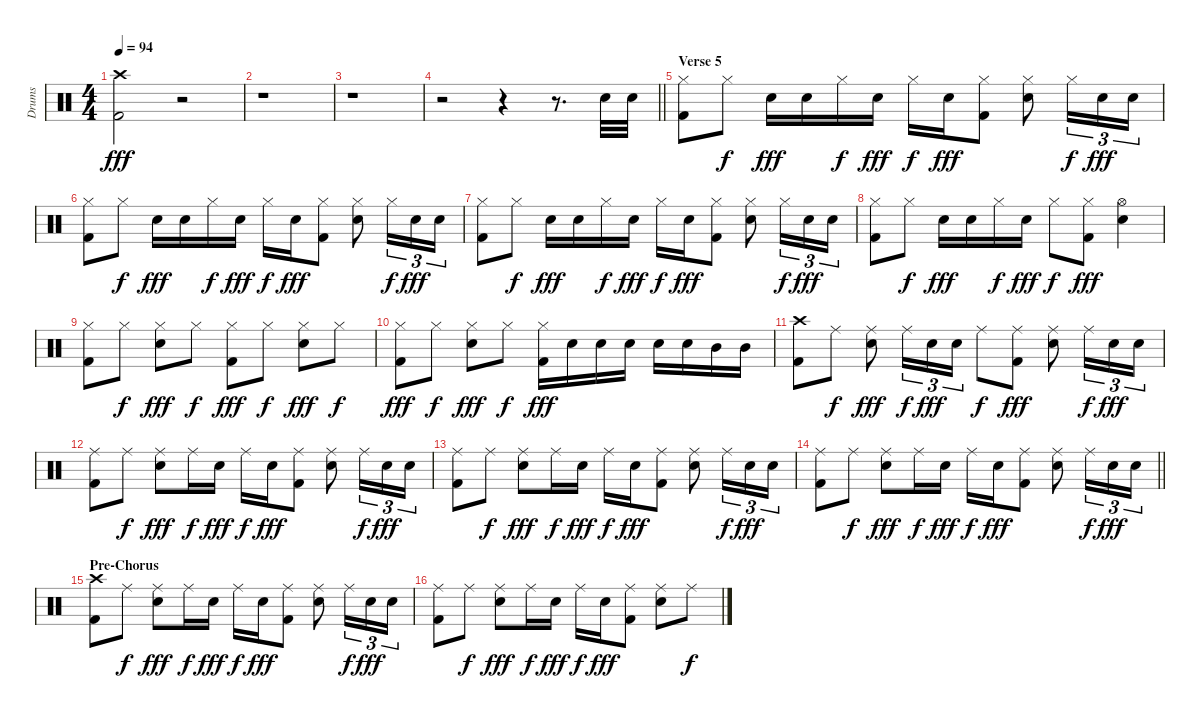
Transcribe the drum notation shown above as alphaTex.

\track ("Drums" "Drums") {instrument percussion}
\staff {score}
\articulation defaults
\ts (4 4)
\tempo 94
\clef neutral
\ks c
("Crash high (hit)" "Kick (hit) 2").2{dy fff} r.2 |
r.1 |
r.1 |
\barLineRight lightlight
r.2 r.4 r.8{d} "Electric Snare (hit)".32 "Electric Snare (hit)".32 |
\section ("" "Verse 5")
("Hi-Hat (closed)" "Kick (hit) 2").8 "Hi-Hat (closed)".8{dy f} "Electric Snare (hit)".16{dy fff} "Electric Snare (hit)".16 "Hi-Hat (closed)".16{dy f} "Electric Snare (hit)".16{dy fff} "Hi-Hat (closed)".16{dy f} "Electric Snare (hit)".16{dy fff} ("Hi-Hat (closed)" "Kick (hit) 2").8 ("Hi-Hat (closed)" "Electric Snare (hit)").8 "Hi-Hat (closed)".16{tu (3 2) dy f} "Electric Snare (hit)".16{tu (3 2) dy fff} "Electric Snare (hit)".16{tu (3 2)} |
("Hi-Hat (closed)" "Kick (hit) 2").8 "Hi-Hat (closed)".8{dy f} "Electric Snare (hit)".16{dy fff} "Electric Snare (hit)".16 "Hi-Hat (closed)".16{dy f} "Electric Snare (hit)".16{dy fff} "Hi-Hat (closed)".16{dy f} "Electric Snare (hit)".16{dy fff} ("Hi-Hat (closed)" "Kick (hit) 2").8 ("Hi-Hat (closed)" "Electric Snare (hit)").8 "Hi-Hat (closed)".16{tu (3 2) dy f} "Electric Snare (hit)".16{tu (3 2) dy fff} "Electric Snare (hit)".16{tu (3 2)} |
("Hi-Hat (closed)" "Kick (hit) 2").8 "Hi-Hat (closed)".8{dy f} "Electric Snare (hit)".16{dy fff} "Electric Snare (hit)".16 "Hi-Hat (closed)".16{dy f} "Electric Snare (hit)".16{dy fff} "Hi-Hat (closed)".16{dy f} "Electric Snare (hit)".16{dy fff} ("Hi-Hat (closed)" "Kick (hit) 2").8 ("Hi-Hat (closed)" "Electric Snare (hit)").8 "Hi-Hat (closed)".16{tu (3 2) dy f} "Electric Snare (hit)".16{tu (3 2) dy fff} "Electric Snare (hit)".16{tu (3 2)} |
("Hi-Hat (closed)" "Kick (hit) 2").8 "Hi-Hat (closed)".8{dy f} "Electric Snare (hit)".16{dy fff} "Electric Snare (hit)".16 "Hi-Hat (closed)".16{dy f} "Electric Snare (hit)".16{dy fff} "Hi-Hat (closed)".8{dy f} ("Hi-Hat (closed)" "Kick (hit) 2").8{dy fff} ("Hi-Hat (open)" "Electric Snare (hit)").4 |
("Hi-Hat (closed)" "Kick (hit) 2").8 "Hi-Hat (closed)".8{dy f} ("Hi-Hat (closed)" "Electric Snare (hit)").8{dy fff} "Hi-Hat (closed)".8{dy f} ("Hi-Hat (closed)" "Kick (hit) 2").8{dy fff} "Hi-Hat (closed)".8{dy f} ("Hi-Hat (closed)" "Electric Snare (hit)").8{dy fff} "Hi-Hat (closed)".8{dy f} |
("Hi-Hat (closed)" "Kick (hit) 2").8{dy fff} "Hi-Hat (closed)".8{dy f} ("Hi-Hat (closed)" "Electric Snare (hit)").8{dy fff} "Hi-Hat (closed)".8{dy f} ("Hi-Hat (closed)" "Kick (hit) 2").16{dy fff} "Electric Snare (hit)".16 "Electric Snare (hit)".16 "Electric Snare (hit)".16 "Electric Snare (hit)".16 "Electric Snare (hit)".16 "Mid Tom (hit)".16 "Mid Tom (hit)".16 |
("Crash high (hit)" "Kick (hit) 2").8 "Ride (middle)".8{dy f} ("Ride (middle)" "Electric Snare (hit)").8{dy fff} "Ride (middle)".16{tu (3 2) dy f} "Electric Snare (hit)".16{tu (3 2) dy fff} "Electric Snare (hit)".16{tu (3 2)} "Ride (middle)".8{dy f} ("Ride (middle)" "Kick (hit) 2").8{dy fff} ("Ride (middle)" "Electric Snare (hit)").8 "Ride (middle)".16{tu (3 2) dy f} "Electric Snare (hit)".16{tu (3 2) dy fff} "Electric Snare (hit)".16{tu (3 2)} |
("Ride (middle)" "Kick (hit) 2").8 "Ride (middle)".8{dy f} ("Ride (middle)" "Electric Snare (hit)").8{dy fff} "Ride (middle)".16{dy f} "Electric Snare (hit)".16{dy fff} "Ride (middle)".16{dy f} "Electric Snare (hit)".16{dy fff} ("Ride (middle)" "Kick (hit) 2").8 ("Ride (middle)" "Electric Snare (hit)").8 "Ride (middle)".16{tu (3 2) dy f} "Electric Snare (hit)".16{tu (3 2) dy fff} "Electric Snare (hit)".16{tu (3 2)} |
("Ride (middle)" "Kick (hit) 2").8 "Ride (middle)".8{dy f} ("Ride (middle)" "Electric Snare (hit)").8{dy fff} "Ride (middle)".16{dy f} "Electric Snare (hit)".16{dy fff} "Ride (middle)".16{dy f} "Electric Snare (hit)".16{dy fff} ("Ride (middle)" "Kick (hit) 2").8 ("Ride (middle)" "Electric Snare (hit)").8 "Ride (middle)".16{tu (3 2) dy f} "Electric Snare (hit)".16{tu (3 2) dy fff} "Electric Snare (hit)".16{tu (3 2)} |
\barLineRight lightlight
("Ride (middle)" "Kick (hit) 2").8 "Ride (middle)".8{dy f} ("Ride (middle)" "Electric Snare (hit)").8{dy fff} "Ride (middle)".16{dy f} "Electric Snare (hit)".16{dy fff} "Ride (middle)".16{dy f} "Electric Snare (hit)".16{dy fff} ("Ride (middle)" "Kick (hit) 2").8 ("Ride (middle)" "Electric Snare (hit)").8 "Ride (middle)".16{tu (3 2) dy f} "Electric Snare (hit)".16{tu (3 2) dy fff} "Electric Snare (hit)".16{tu (3 2)} |
\section ("" "Pre-Chorus")
("Crash high (hit)" "Kick (hit) 2").8 "Ride (middle)".8{dy f} ("Ride (middle)" "Electric Snare (hit)").8{dy fff} "Ride (middle)".16{dy f} "Electric Snare (hit)".16{dy fff} "Ride (middle)".16{dy f} "Electric Snare (hit)".16{dy fff} ("Ride (middle)" "Kick (hit) 2").8 ("Ride (middle)" "Electric Snare (hit)").8 "Ride (middle)".16{tu (3 2) dy f} "Electric Snare (hit)".16{tu (3 2) dy fff} "Electric Snare (hit)".16{tu (3 2)} |
("Ride (middle)" "Kick (hit) 2").8 "Ride (middle)".8{dy f} ("Ride (middle)" "Electric Snare (hit)").8{dy fff} "Ride (middle)".16{dy f} "Electric Snare (hit)".16{dy fff} "Ride (middle)".16{dy f} "Electric Snare (hit)".16{dy fff} ("Ride (middle)" "Kick (hit) 2").8 ("Ride (middle)" "Electric Snare (hit)").8 "Ride (middle)".8{dy f}
